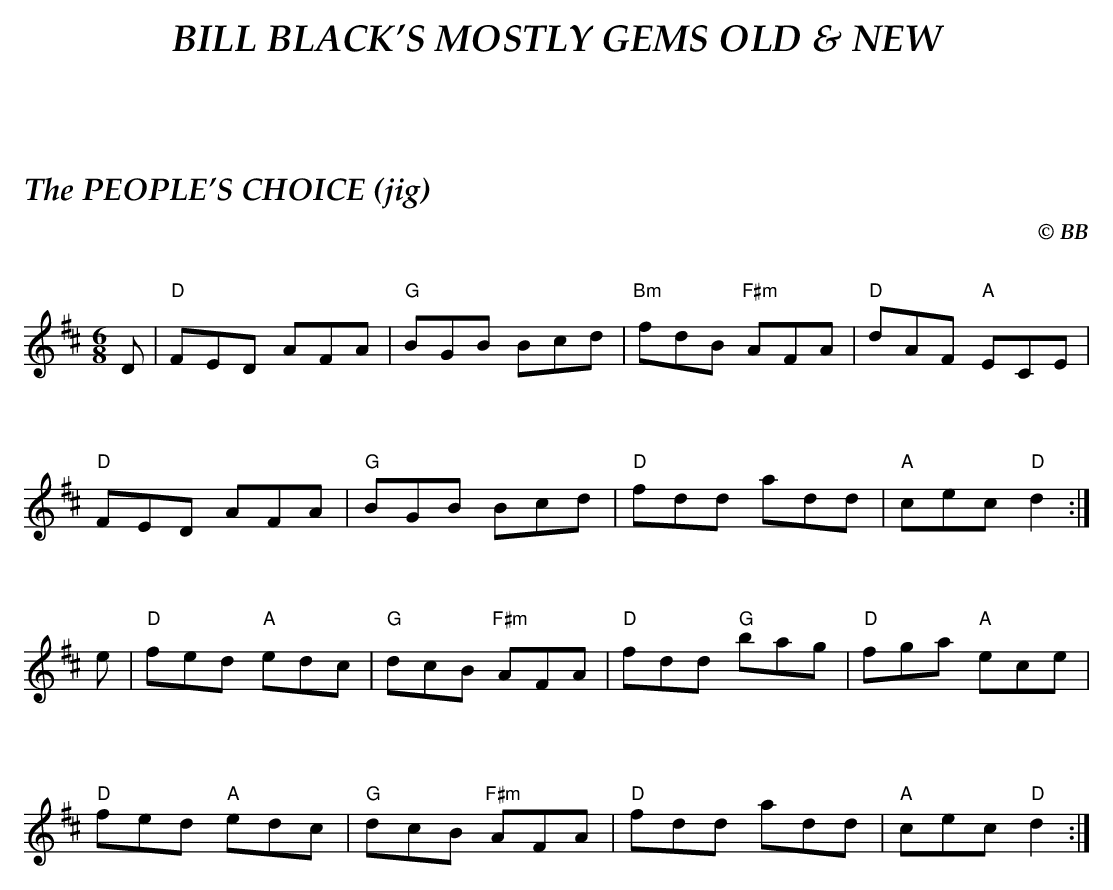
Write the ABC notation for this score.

X:1
T:PEOPLE'S CHOICE (jig), The
C:© BB
Q:1/4=160
M:6/8
L:1/8
K:D
D|"D"FED AFA|"G"BGB Bcd|"Bm"fdB "F#m"AFA|"D"dAF "A"ECE|
"D"FED AFA|"G"BGB Bcd|"D"fdd add|"A"cec "D"d2 :|
e|"D"fed "A"edc|"G"dcB "F#m"AFA|"D"fdd "G"bag|"D"fga "A"ece|
"D"fed "A"edc|"G"dcB "F#m"AFA|"D"fdd add|"A"cec "D"d2 :|
